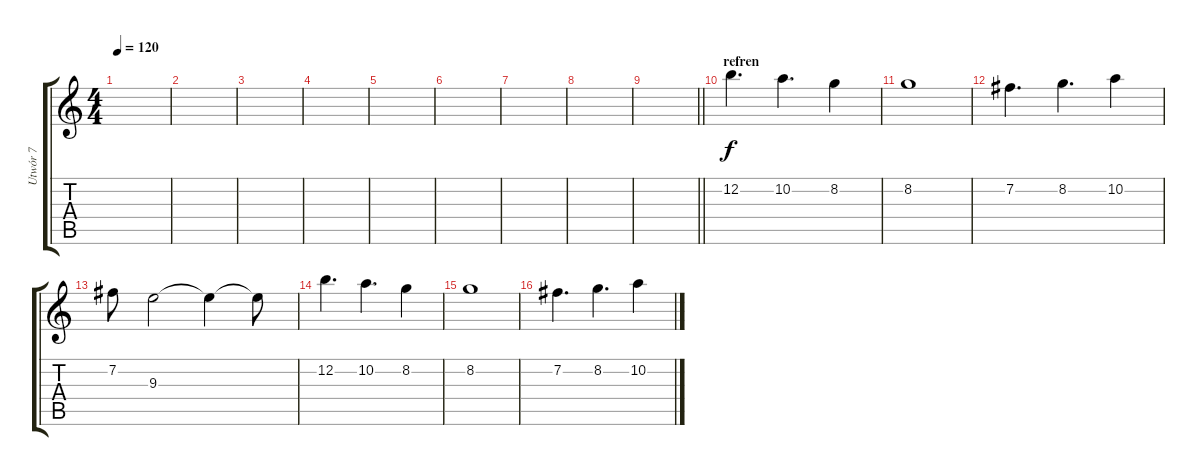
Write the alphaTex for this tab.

\track ("Utwór 7" "Utwór 7") {instrument overdrivenguitar}
\staff {score tabs}
\tuning (E4 B3 G3 D3 A2 E2) {hide}
\ts (4 4)
\tempo 120
\clef g2
\ks c
|
|
|
|
|
|
|
|
\barLineRight lightlight
|
\section ("" "refren")
12.2.4{d} 10.2.4{d} 8.2.4 |
8.2.1 |
7.2.4{d} 8.2.4{d} 10.2.4 |
7.2.8 9.3.2 9.3{t}.4 9.3{t}.8 |
12.2.4{d} 10.2.4{d} 8.2.4 |
8.2.1 |
7.2.4{d} 8.2.4{d} 10.2.4
